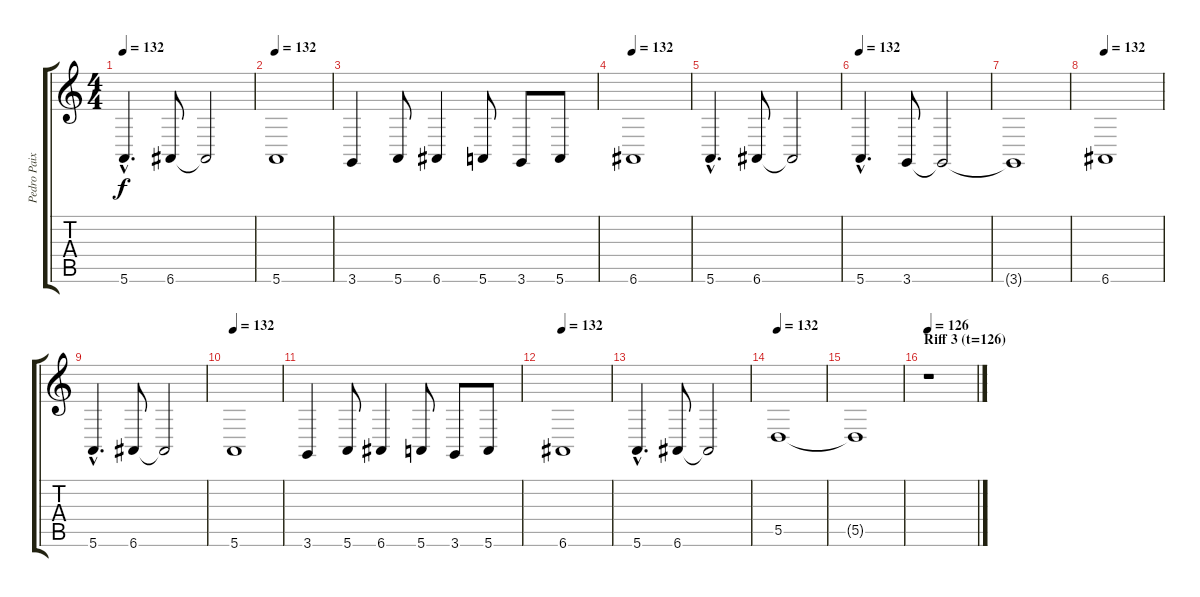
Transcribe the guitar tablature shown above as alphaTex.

\track ("Pedro Paixao - Keyboard (Cello)" "Pedro Paix") {instrument cello}
\staff {score tabs}
\tuning (E4 B3 G3 D3 A2 E2) {hide}
\ts (4 4)
\tempo 132
\clef g2
\ks c
5.6{hac}.4{d dy f} 6.6.8 6.6{t}.2 |
\tempo 132
5.6.1 |
3.6.4 5.6.8 6.6.4 5.6.8 3.6.8 5.6.8 |
\tempo 132
6.6.1 |
5.6{hac}.4{d} 6.6.8 6.6{t}.2 |
\tempo 132
5.6{hac}.4{d} 3.6.8 3.6{t}.2 |
3.6{t}.1 |
\section ("" "")
\tempo 132
6.6.1{volume 12 balance 8 instrument cello} |
5.6{hac}.4{d} 6.6.8 6.6{t}.2 |
\tempo 132
5.6.1 |
3.6.4 5.6.8 6.6.4 5.6.8 3.6.8 5.6.8 |
\tempo 132
6.6.1 |
5.6{hac}.4{d} 6.6.8 6.6{t}.2 |
\tempo 132
5.5.1 |
5.5{t}.1 |
\section ("" "Riff 3 (t=126)")
\tempo 126
r.1
